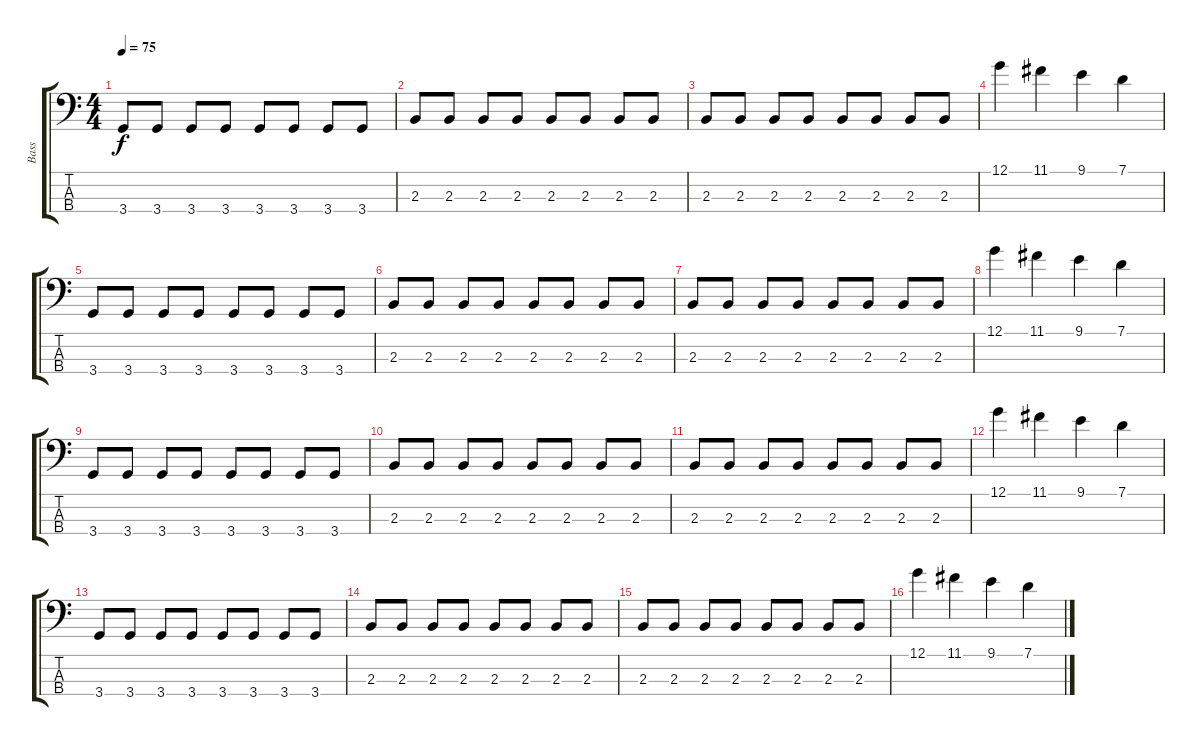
\track ("Bass" "Bass") {instrument electricbassfinger}
\staff {score tabs}
\tuning (G2 D2 A1 E1) {hide}
\ts (4 4)
\tempo 75
\clef f4
\ks c
3.4.8{dy f} 3.4.8 3.4.8 3.4.8 3.4.8 3.4.8 3.4.8 3.4.8 |
2.3.8 2.3.8 2.3.8 2.3.8 2.3.8 2.3.8 2.3.8 2.3.8 |
2.3.8 2.3.8 2.3.8 2.3.8 2.3.8 2.3.8 2.3.8 2.3.8 |
12.1.4 11.1.4 9.1.4 7.1.4 |
3.4.8 3.4.8 3.4.8 3.4.8 3.4.8 3.4.8 3.4.8 3.4.8 |
2.3.8 2.3.8 2.3.8 2.3.8 2.3.8 2.3.8 2.3.8 2.3.8 |
2.3.8 2.3.8 2.3.8 2.3.8 2.3.8 2.3.8 2.3.8 2.3.8 |
12.1.4 11.1.4 9.1.4 7.1.4 |
3.4.8 3.4.8 3.4.8 3.4.8 3.4.8 3.4.8 3.4.8 3.4.8 |
2.3.8 2.3.8 2.3.8 2.3.8 2.3.8 2.3.8 2.3.8 2.3.8 |
2.3.8 2.3.8 2.3.8 2.3.8 2.3.8 2.3.8 2.3.8 2.3.8 |
12.1.4 11.1.4 9.1.4 7.1.4 |
3.4.8 3.4.8 3.4.8 3.4.8 3.4.8 3.4.8 3.4.8 3.4.8 |
2.3.8 2.3.8 2.3.8 2.3.8 2.3.8 2.3.8 2.3.8 2.3.8 |
2.3.8 2.3.8 2.3.8 2.3.8 2.3.8 2.3.8 2.3.8 2.3.8 |
12.1.4 11.1.4 9.1.4 7.1.4
